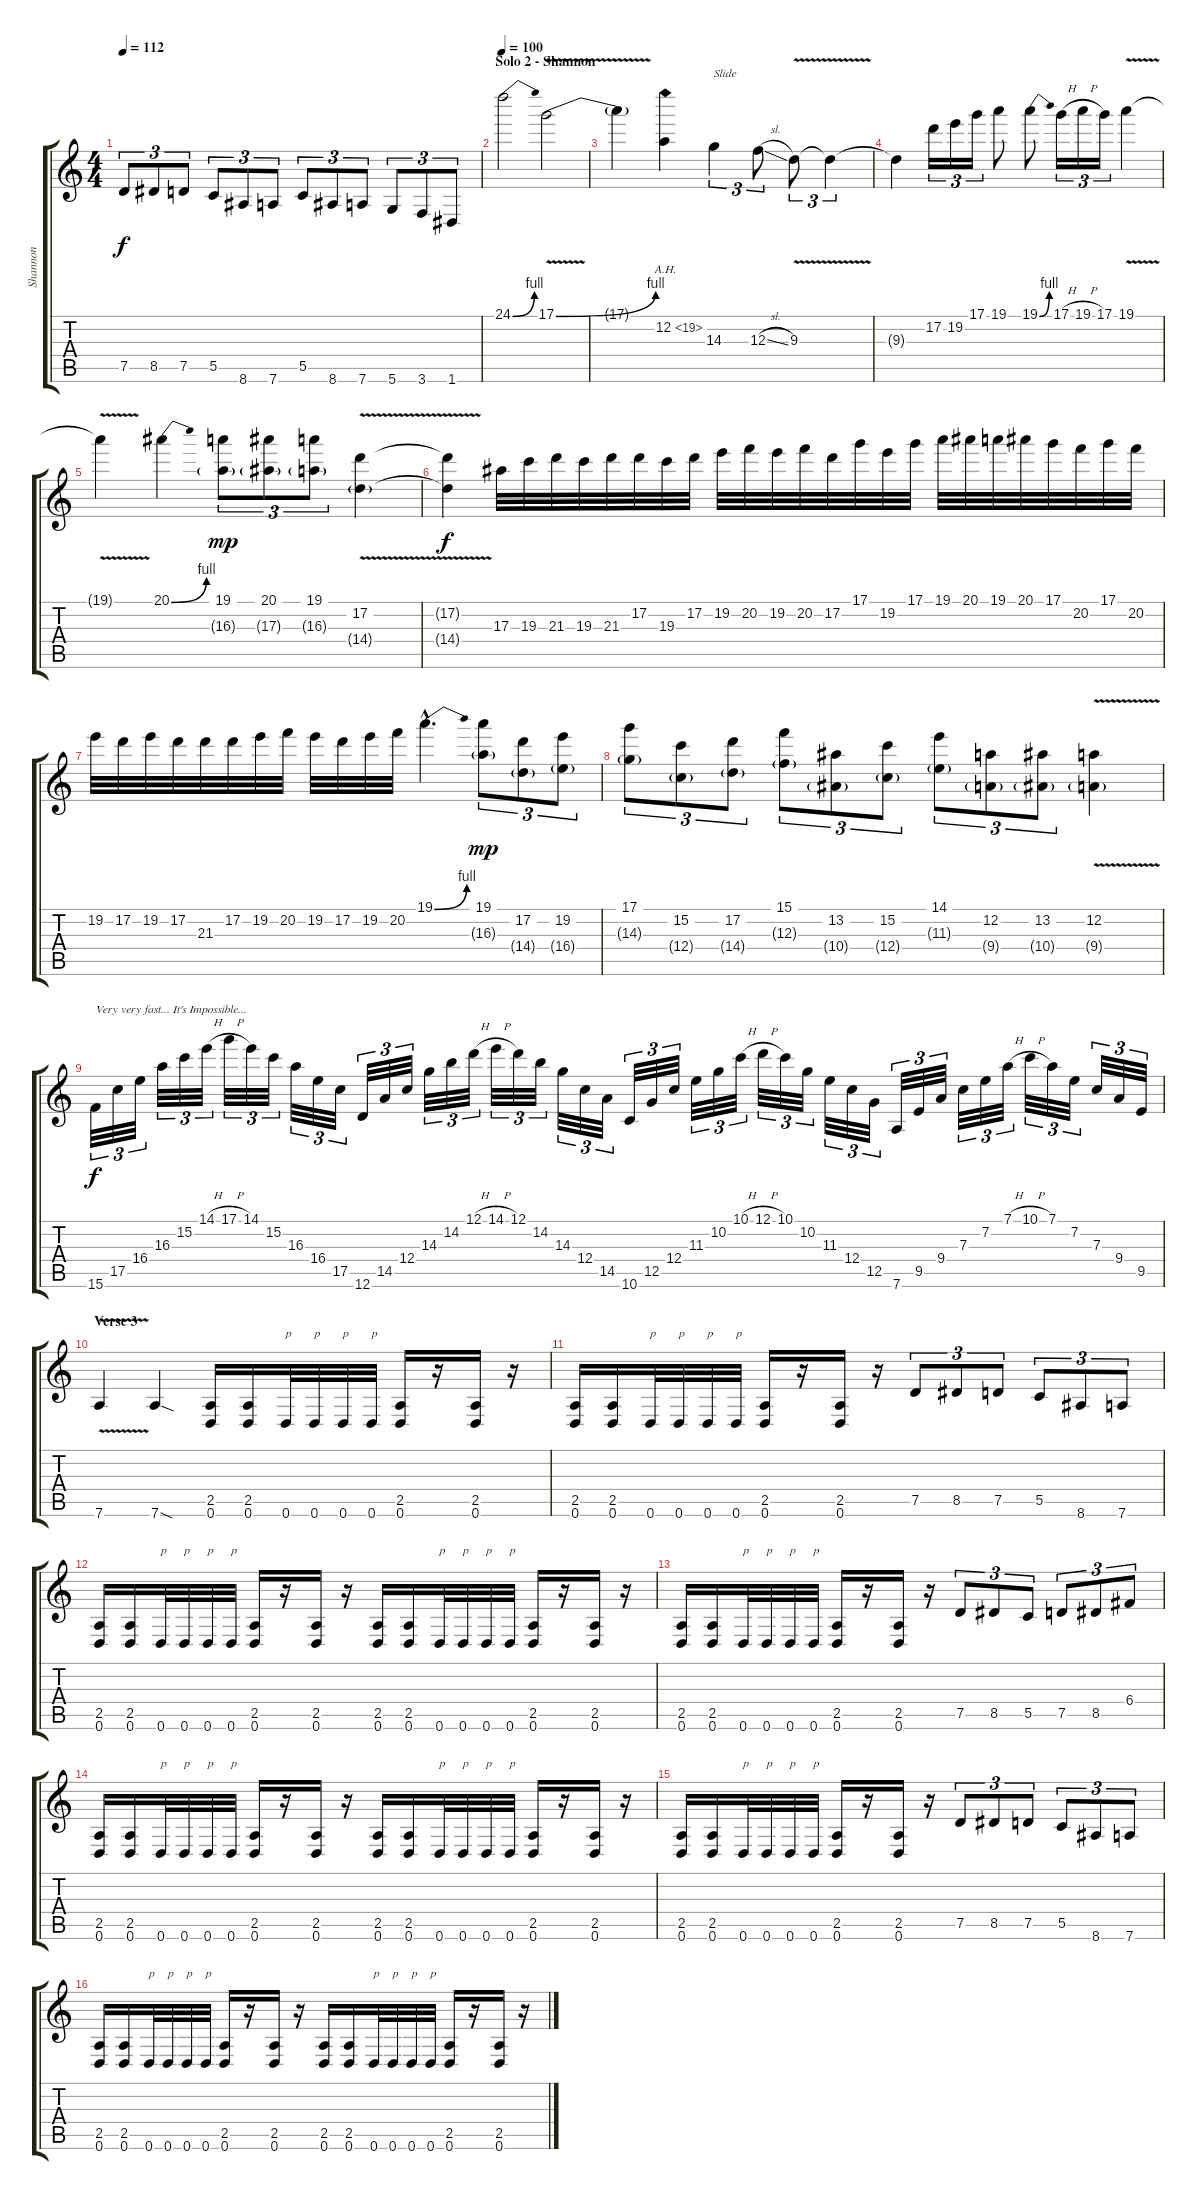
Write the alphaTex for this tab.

\track ("Shannon" "Shannon") {instrument distortionguitar}
\staff {score tabs}
\tuning (D4 A3 F3 C3 G2 D2) {hide}
\ts (4 4)
\tempo 112
\clef g2
\ks c
7.5.8{tu (3 2) dy f} 8.5.8{tu (3 2)} 7.5.8{tu (3 2)} 5.5.8{tu (3 2)} 8.6.8{tu (3 2)} 7.6.8{tu (3 2)} 5.5.8{tu (3 2)} 8.6.8{tu (3 2)} 7.6.8{tu (3 2)} 5.6.8{tu (3 2)} 3.6.8{tu (3 2)} 1.6.8{tu (3 2)} |
\section ("" "Solo 2 - Shannon")
\tempo 100
24.1{be (bend 0 0 60 4)}.2 17.1{be (bend 0 0 60 4) v}.2 |
17.1{t}.4 12.2{ah 7}.4 14.3.4{tu (3 2) txt "Slide"} 12.3{sl}.8{tu (3 2)} 9.3{v}.8{tu (3 2)} 9.3{t}.4{tu (3 2)} |
9.3{t}.4 17.2.16{tu (3 2)} 19.2.16{tu (3 2)} 17.1.16{tu (3 2)} 19.1.8 19.1{be (bend 0 0 60 4)}.8 17.1{h}.16{tu (3 2)} 19.1{h}.16{tu (3 2)} 17.1.16{tu (3 2)} 19.1{v}.4 |
19.1{t}.4 20.1{be (bend 0 0 60 4)}.4 (19.1 16.3{g}).8{tu (3 2) dy mp} (20.1 17.3{g}).8{tu (3 2)} (19.1 16.3{g}).8{tu (3 2)} (17.2{v} 14.4{g}).4 |
(17.2{t} 14.4{t}).4{dy f} 17.3.32 19.3.32 21.3.32 19.3.32 21.3.32 17.2.32 19.3.32 17.2.32 19.2.32 20.2.32 19.2.32 20.2.32 17.2.32 17.1.32 19.2.32 17.1.32 19.1.32 20.1.32 19.1.32 20.1.32 17.1.32 20.2.32 17.1.32 20.2.32 |
19.2.32 17.2.32 19.2.32 17.2.32 21.3.32 17.2.32 19.2.32 20.2.32 19.2.32 17.2.32 19.2.32 20.2.32 19.1{be (bend 0 0 60 4) hac}.4{d} (19.1 16.3{g}).8{tu (3 2) dy mp} (17.2 14.4{g}).8{tu (3 2)} (19.2 16.4{g}).8{tu (3 2)} |
(17.1 14.3{g}).8{tu (3 2)} (15.2 12.4{g}).8{tu (3 2)} (17.2 14.4{g}).8{tu (3 2)} (15.1 12.3{g}).8{tu (3 2)} (13.2 10.4{g}).8{tu (3 2)} (15.2 12.4{g}).8{tu (3 2)} (14.1 11.3{g}).8{tu (3 2)} (12.2 9.4{g}).8{tu (3 2)} (13.2 10.4{g}).8{tu (3 2)} (12.2{v} 9.4{g}).4 |
15.6.32{tu (3 2) txt "Very very fast... It's Impossible..." dy f} 17.5.32{tu (3 2)} 16.4.32{tu (3 2)} 16.3.32{tu (3 2)} 15.2.32{tu (3 2)} 14.1{h}.32{tu (3 2)} 17.1{h}.32{tu (3 2)} 14.1.32{tu (3 2)} 15.2.32{tu (3 2)} 16.3.32{tu (3 2)} 16.4.32{tu (3 2)} 17.5.32{tu (3 2)} 12.6.32{tu (3 2)} 14.5.32{tu (3 2)} 12.4.32{tu (3 2)} 14.3.32{tu (3 2)} 14.2.32{tu (3 2)} 12.1{h}.32{tu (3 2)} 14.1{h}.32{tu (3 2)} 12.1.32{tu (3 2)} 14.2.32{tu (3 2)} 14.3.32{tu (3 2)} 12.4.32{tu (3 2)} 14.5.32{tu (3 2)} 10.6.32{tu (3 2)} 12.5.32{tu (3 2)} 12.4.32{tu (3 2)} 11.3.32{tu (3 2)} 10.2.32{tu (3 2)} 10.1{h}.32{tu (3 2)} 12.1{h}.32{tu (3 2)} 10.1.32{tu (3 2)} 10.2.32{tu (3 2)} 11.3.32{tu (3 2)} 12.4.32{tu (3 2)} 12.5.32{tu (3 2)} 7.6.32{tu (3 2)} 9.5.32{tu (3 2)} 9.4.32{tu (3 2)} 7.3.32{tu (3 2)} 7.2.32{tu (3 2)} 7.1{h}.32{tu (3 2)} 10.1{h}.32{tu (3 2)} 7.1.32{tu (3 2)} 7.2.32{tu (3 2)} 7.3.32{tu (3 2)} 9.4.32{tu (3 2)} 9.5.32{tu (3 2)} |
\section ("" "Verse 3")
7.6{v}.4 7.6{sod}.4 (2.5 0.6).16 (2.5 0.6).16 0.6.32{txt "p"} 0.6.32{txt "p"} 0.6.32{txt "p"} 0.6.32{txt "p"} (2.5 0.6).16 r.16 (2.5 0.6).16 r.16 |
(2.5 0.6).16 (2.5 0.6).16 0.6.32{txt "p"} 0.6.32{txt "p"} 0.6.32{txt "p"} 0.6.32{txt "p"} (2.5 0.6).16 r.16 (2.5 0.6).16 r.16 7.5.8{tu (3 2)} 8.5.8{tu (3 2)} 7.5.8{tu (3 2)} 5.5.8{tu (3 2)} 8.6.8{tu (3 2)} 7.6.8{tu (3 2)} |
(2.5 0.6).16 (2.5 0.6).16 0.6.32{txt "p"} 0.6.32{txt "p"} 0.6.32{txt "p"} 0.6.32{txt "p"} (2.5 0.6).16 r.16 (2.5 0.6).16 r.16 (2.5 0.6).16 (2.5 0.6).16 0.6.32{txt "p"} 0.6.32{txt "p"} 0.6.32{txt "p"} 0.6.32{txt "p"} (2.5 0.6).16 r.16 (2.5 0.6).16 r.16 |
(2.5 0.6).16 (2.5 0.6).16 0.6.32{txt "p"} 0.6.32{txt "p"} 0.6.32{txt "p"} 0.6.32{txt "p"} (2.5 0.6).16 r.16 (2.5 0.6).16 r.16 7.5.8{tu (3 2)} 8.5.8{tu (3 2)} 5.5.8{tu (3 2)} 7.5.8{tu (3 2)} 8.5.8{tu (3 2)} 6.4.8{tu (3 2)} |
(2.5 0.6).16 (2.5 0.6).16 0.6.32{txt "p"} 0.6.32{txt "p"} 0.6.32{txt "p"} 0.6.32{txt "p"} (2.5 0.6).16 r.16 (2.5 0.6).16 r.16 (2.5 0.6).16 (2.5 0.6).16 0.6.32{txt "p"} 0.6.32{txt "p"} 0.6.32{txt "p"} 0.6.32{txt "p"} (2.5 0.6).16 r.16 (2.5 0.6).16 r.16 |
(2.5 0.6).16 (2.5 0.6).16 0.6.32{txt "p"} 0.6.32{txt "p"} 0.6.32{txt "p"} 0.6.32{txt "p"} (2.5 0.6).16 r.16 (2.5 0.6).16 r.16 7.5.8{tu (3 2)} 8.5.8{tu (3 2)} 7.5.8{tu (3 2)} 5.5.8{tu (3 2)} 8.6.8{tu (3 2)} 7.6.8{tu (3 2)} |
(2.5 0.6).16 (2.5 0.6).16 0.6.32{txt "p"} 0.6.32{txt "p"} 0.6.32{txt "p"} 0.6.32{txt "p"} (2.5 0.6).16 r.16 (2.5 0.6).16 r.16 (2.5 0.6).16 (2.5 0.6).16 0.6.32{txt "p"} 0.6.32{txt "p"} 0.6.32{txt "p"} 0.6.32{txt "p"} (2.5 0.6).16 r.16 (2.5 0.6).16 r.16
